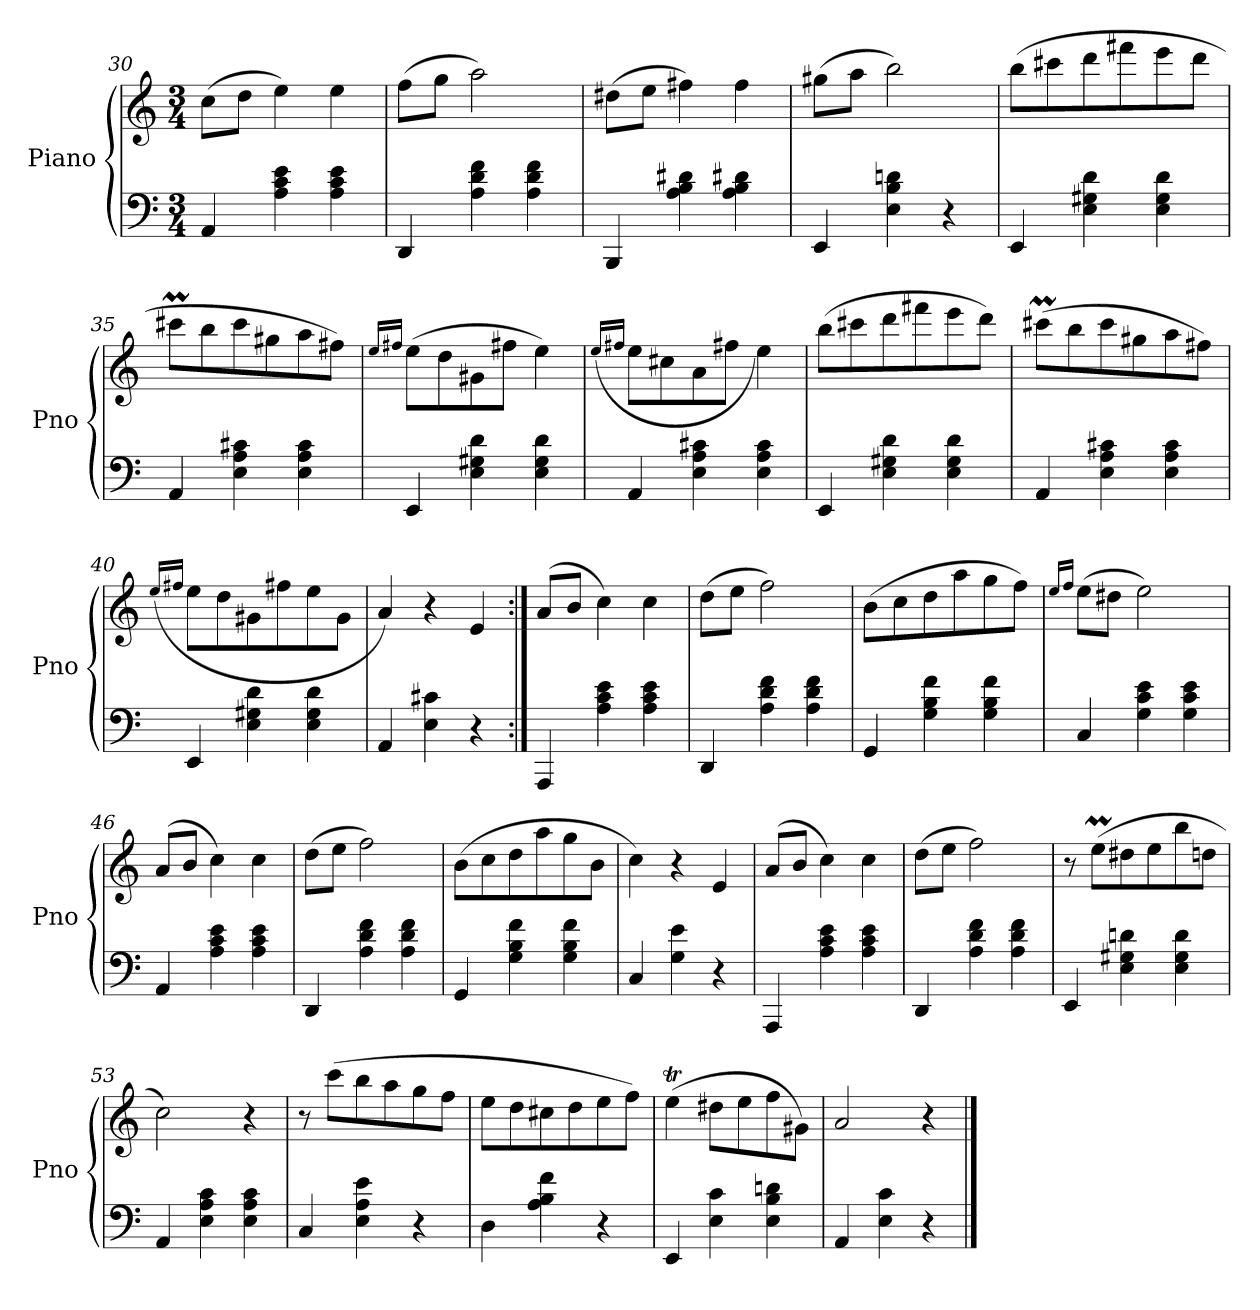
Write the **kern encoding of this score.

**kern	**kern
*part1	*part1
*staff2	*staff1
*I"Piano	*
*I'Pno	*
*clefF4	*clefG2
*k[]	*k[]
*M3/4	*M3/4
=30	=30
4AA/	(8cc\L
.	8dd\J
4A\ 4c\ 4e\	4ee\)
4A\ 4c\ 4e\	4ee\
=31	=31
4DD/	(8ff\L
.	8gg\J
4A\ 4d\ 4f\	2aa\)
4A\ 4d\ 4f\	.
!!LO:LB:g=z
=32	=32
4BBB/	(8dd#X\L
.	8ee\J
4A\ 4B\ 4d#X\	4ff#X\)
4A\ 4B\ 4d#X\	4ff#\
=33	=33
4EE/	(8gg#X\L
.	8aa\J
4E\ 4B\ 4dn\	2bb\)
4r	.
=34	=34
4EE/	(8bb\L
.	8ccc#X\
4E\ 4G#X\ 4d\	8ddd\
.	8fff#X\
4E\ 4G#\ 4d\	8eee\
.	8ddd\J
=35	=35
4AA/	8ccc#Xm\L
.	8bb\
4E\ 4A\ 4c#X\	8ccc#\
.	8gg#X\
4E\ 4A\ 4c#\	8aa\
.	8ff#X\J)
=36	=36
.	16qee/LL
.	16qff#X/JJ
4EE/	(8ee\L
.	8dd\
4E\ 4G#X\ 4d\	8g#X\
.	8ff#X\J
4E\ 4G#\ 4d\	4ee\)
!!LO:LB:g=z
=37	=37
.	(16qee/LL
.	16qff#X/JJ
4AA/	8ee\L
.	8cc#X\
4E\ 4A\ 4c#X\	8a\
.	8ff#\J
4E\ 4A\ 4c#\	4ee\)
=38	=38
4EE/	(8bb\L
.	8ccc#X\
4E\ 4G#X\ 4d\	8ddd\
.	8fff#X\
4E\ 4G#\ 4d\	8eee\
.	8ddd\J)
=39	=39
4AA/	(8ccc#Xm\L
.	8bb\
4E\ 4A\ 4c#X\	8ccc#\
.	8gg#X\
4E\ 4A\ 4c#\	8aa\
.	8ff#X\J)
=40	=40
.	(16qee/LL
.	16qff#X/JJ
4EE/	8ee\L
.	8dd\
4E\ 4G#X\ 4d\	8g#X\
.	8ff#\
4E\ 4G#\ 4d\	8ee\
.	8g#\J
=41	=41
4AA/	4a/)
4E\ 4c#X\	4r
4r	4e/
!!LO:LB:g=z
=42:|!	=42:|!
4AAA/	(8a/L
.	8b/J
4A\ 4c\ 4e\	4cc\)
4A\ 4c\ 4e\	4cc\
=43	=43
4DD/	(8dd\L
.	8ee\J
4A\ 4d\ 4f\	2ff\)
4A\ 4d\ 4f\	.
=44	=44
4GG/	(8b\L
.	8cc\
4G\ 4B\ 4f\	8dd\
.	8aa\
4G\ 4B\ 4f\	8gg\
.	8ff\J)
=45	=45
.	16qee/LL
.	16qff/JJ
4C/	(8ee\L
.	8dd#X\J
4G\ 4c\ 4e\	2ee\)
4G\ 4c\ 4e\	.
=46	=46
4AA/	(8a/L
.	8b/J
4A\ 4c\ 4e\	4cc\)
4A\ 4c\ 4e\	4cc\
=47	=47
4DD/	(8dd\L
.	8ee\J
4A\ 4d\ 4f\	2ff\)
4A\ 4d\ 4f\	.
!!LO:LB:g=z
=48	=48
4GG/	(8b\L
.	8cc\
4G\ 4B\ 4f\	8dd\
.	8aa\
4G\ 4B\ 4f\	8gg\
.	8b\J
=49	=49
4C/	4cc\)
4G\ 4e\	4r
4r	4e/
=50	=50
4AAA/	(8a/L
.	8b/J
4A\ 4c\ 4e\	4cc\)
4A\ 4c\ 4e\	4cc\
=51	=51
4DD/	(8dd\L
.	8ee\J
4A\ 4d\ 4f\	2ff\)
4A\ 4d\ 4f\	.
=52	=52
4EE/	8r
.	(8eem\L
4E\ 4G#X\ 4dn\	8dd#X\
.	8ee\
4E\ 4G#\ 4d\	8bb\
.	8ddn\J
!!LO:LB:g=z
=53	=53
4AA/	2cc\)
4E\ 4A\ 4c\	.
4E\ 4A\ 4c\	4r
=54	=54
4C/	8r
.	(8ccc\L
4E\ 4A\ 4e\	8bb\
.	8aa\
4r	8gg\
.	8ff\J
=55	=55
4D\	8ee\L
.	8dd\
4A\ 4B\ 4f\	8cc#X\
.	8dd\
4r	8ee\
.	8ff\J)
=56	=56
4EE/	(4eet\
4E\ 4c\	8dd#X\L
.	8ee\
4E\ 4B\ 4dn\	8ff\
.	8g#X\J)
=57	=57
4AA/	2a/
4E\ 4c\	.
4r	4r
==	==
*-	*-
